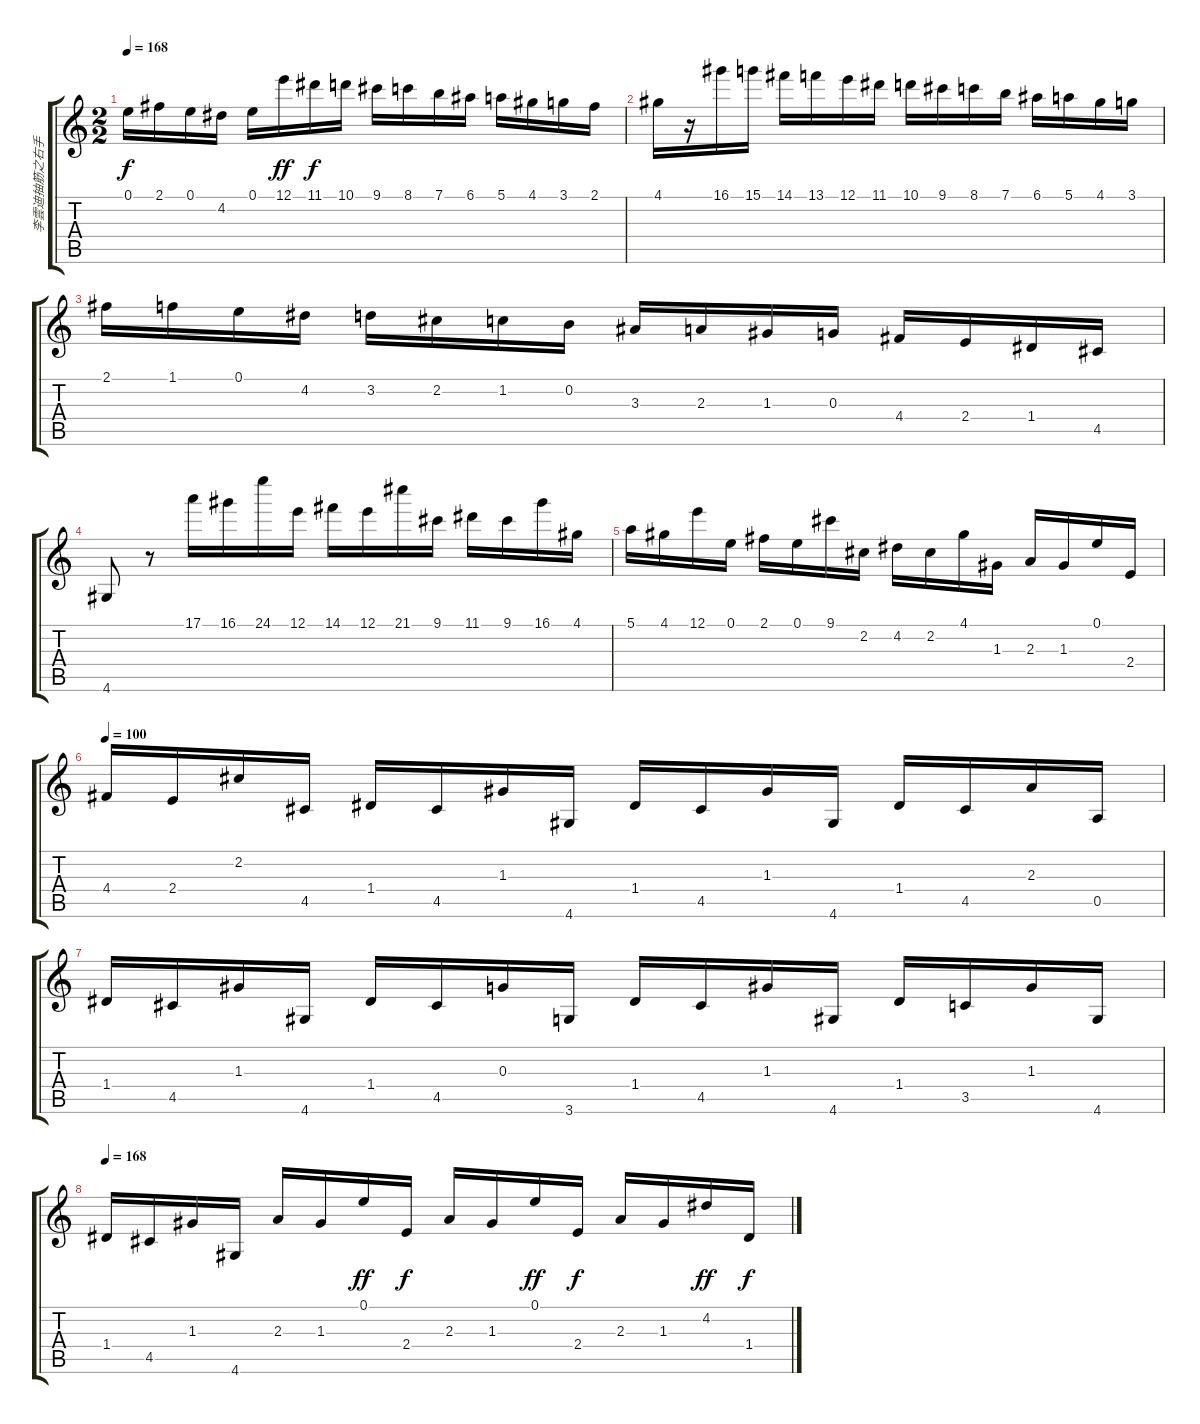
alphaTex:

\track ("李雲迪抽筋之右手" "李雲迪抽筋之右手") {instrument acousticgrandpiano}
\staff {score tabs}
\tuning (E5 B4 G4 D4 A3 E3) {hide}
\ts (2 2)
\tempo 168
\clef g2
\ks c
0.1.16{dy f} 2.1.16 0.1.16 4.2.16 0.1.16 12.1.16{dy ff} 11.1.16{dy f} 10.1.16 9.1.16 8.1.16 7.1.16 6.1.16 5.1.16 4.1.16 3.1.16 2.1.16 |
4.1.16 r.16 16.1.16 15.1.16 14.1.16 13.1.16 12.1.16 11.1.16 10.1.16 9.1.16 8.1.16 7.1.16 6.1.16 5.1.16 4.1.16 3.1.16 |
2.1.16 1.1.16 0.1.16 4.2.16 3.2.16 2.2.16 1.2.16 0.2.16 3.3.16 2.3.16 1.3.16 0.3.16 4.4.16 2.4.16 1.4.16 4.5.16 |
4.6.8 r.8 17.1.16 16.1.16 24.1.16 12.1.16 14.1.16 12.1.16 21.1.16 9.1.16 11.1.16 9.1.16 16.1.16 4.1.16 |
5.1.16 4.1.16 12.1.16 0.1.16 2.1.16 0.1.16 9.1.16 2.2.16 4.2.16 2.2.16 4.1.16 1.3.16 2.3.16 1.3.16 0.1.16 2.4.16 |
\tempo 100
4.4.16 2.4.16 2.2.16 4.5.16 1.4.16 4.5.16 1.3.16 4.6.16 1.4.16 4.5.16 1.3.16 4.6.16 1.4.16 4.5.16 2.3.16 0.5.16 |
1.4.16 4.5.16 1.3.16 4.6.16 1.4.16 4.5.16 0.3.16 3.6.16 1.4.16 4.5.16 1.3.16 4.6.16 1.4.16 3.5.16 1.3.16 4.6.16 |
\tempo 168
1.4.16 4.5.16 1.3.16 4.6.16 2.3.16 1.3.16 0.1.16{dy ff} 2.4.16{dy f} 2.3.16 1.3.16 0.1.16{dy ff} 2.4.16{dy f} 2.3.16 1.3.16 4.2.16{dy ff} 1.4.16{dy f}
